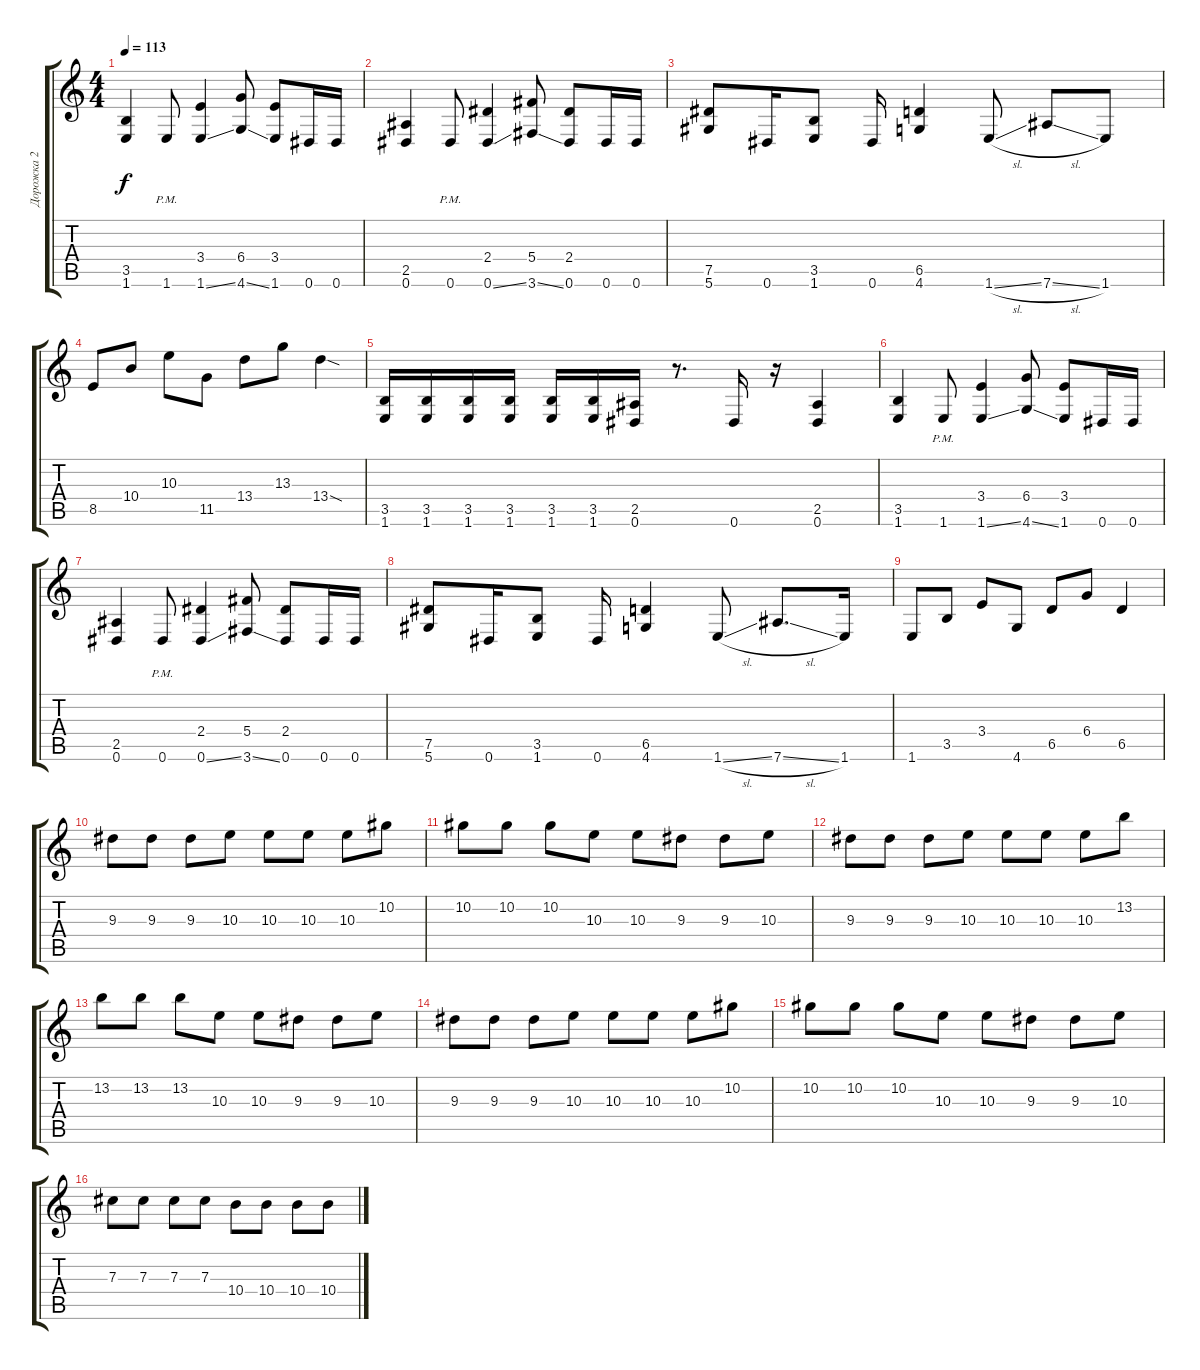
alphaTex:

\track ("Дорожка 2" "Дорожка 2") {instrument overdrivenguitar}
\staff {score tabs}
\tuning (Eb4 Bb3 Gb3 Db3 Ab2 Eb2) {hide}
\ts (4 4)
\tempo 113
\clef g2
\ks c
(3.5 1.6).4{dy f} 1.6{pm}.8 (3.4 1.6{ss}).4 (6.4 4.6{ss}).8 (3.4 1.6).8 0.6.16 0.6.16 |
(2.5 0.6).4 0.6{pm}.8 (2.4 0.6{ss}).4 (5.4 3.6{ss}).8 (2.4 0.6).8 0.6.16 0.6.16 |
(7.5 5.6).8 0.6.16 (3.5 1.6).8 0.6.16 (6.5 4.6).4 1.6{sl}.8 7.6{sl}.8 1.6.8 |
8.5.8 10.4.8 10.3.8 11.5.8 13.4.8 13.3.8 13.4{sod}.4 |
(3.5 1.6).16 (3.5 1.6).16 (3.5 1.6).16 (3.5 1.6).16 (3.5 1.6).16 (3.5 1.6).16 (2.5 0.6).16 r.8{d} 0.6.16 r.16 (2.5 0.6).4 |
(3.5 1.6).4 1.6{pm}.8 (3.4 1.6{ss}).4 (6.4 4.6{ss}).8 (3.4 1.6).8 0.6.16 0.6.16 |
(2.5 0.6).4 0.6{pm}.8 (2.4 0.6{ss}).4 (5.4 3.6{ss}).8 (2.4 0.6).8 0.6.16 0.6.16 |
(7.5 5.6).8 0.6.16 (3.5 1.6).8 0.6.16 (6.5 4.6).4 1.6{sl}.8 7.6{sl}.8{d} 1.6.16 |
1.6.8 3.5.8 3.4.8 4.6.8 6.5.8 6.4.8 6.5.4 |
9.3.8 9.3.8 9.3.8 10.3.8 10.3.8 10.3.8 10.3.8 10.2.8 |
10.2.8 10.2.8 10.2.8 10.3.8 10.3.8 9.3.8 9.3.8 10.3.8 |
9.3.8 9.3.8 9.3.8 10.3.8 10.3.8 10.3.8 10.3.8 13.2.8 |
13.2.8 13.2.8 13.2.8 10.3.8 10.3.8 9.3.8 9.3.8 10.3.8 |
9.3.8 9.3.8 9.3.8 10.3.8 10.3.8 10.3.8 10.3.8 10.2.8 |
10.2.8 10.2.8 10.2.8 10.3.8 10.3.8 9.3.8 9.3.8 10.3.8 |
7.3.8 7.3.8 7.3.8 7.3.8 10.4.8 10.4.8 10.4.8 10.4.8
